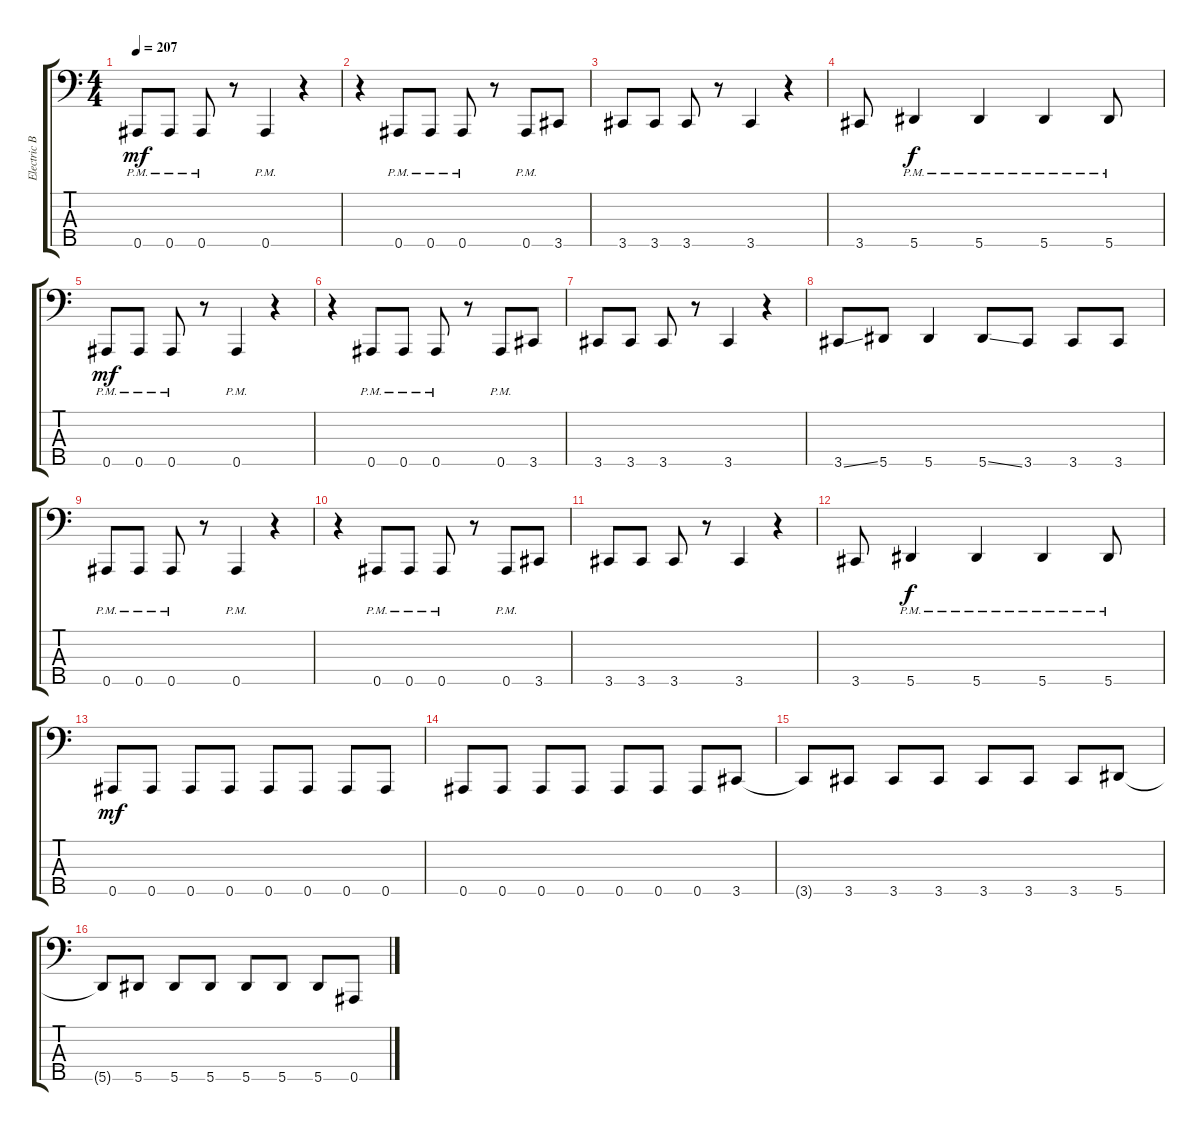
\track ("Electric Bass" "Electric B") {instrument electricbassfinger}
\staff {score tabs}
\tuning (F2 Db2 Ab1 Eb1 Bb0) {hide}
\ts (4 4)
\tempo 207
\clef f4
\ks c
0.5{pm}.8{dy mf} 0.5{pm}.8 0.5{pm}.8 r.8 0.5{pm}.4 r.4 |
r.4 0.5{pm}.8 0.5{pm}.8 0.5{pm}.8 r.8 0.5{pm}.8 3.5.8 |
3.5.8 3.5.8 3.5.8 r.8 3.5.4 r.4 |
3.5.8 5.5{pm}.4{dy f} 5.5{pm}.4 5.5{pm}.4 5.5{pm}.8 |
0.5{pm}.8{dy mf} 0.5{pm}.8 0.5{pm}.8 r.8 0.5{pm}.4 r.4 |
r.4 0.5{pm}.8 0.5{pm}.8 0.5{pm}.8 r.8 0.5{pm}.8 3.5.8 |
3.5.8 3.5.8 3.5.8 r.8 3.5.4 r.4 |
3.5{ss}.8 5.5.8 5.5.4 5.5{ss}.8 3.5.8 3.5.8 3.5.8 |
0.5{pm}.8 0.5{pm}.8 0.5{pm}.8 r.8 0.5{pm}.4 r.4 |
r.4 0.5{pm}.8 0.5{pm}.8 0.5{pm}.8 r.8 0.5{pm}.8 3.5.8 |
3.5.8 3.5.8 3.5.8 r.8 3.5.4 r.4 |
3.5.8 5.5{pm}.4{dy f} 5.5{pm}.4 5.5{pm}.4 5.5{pm}.8 |
0.5.8{dy mf} 0.5.8 0.5.8 0.5.8 0.5.8 0.5.8 0.5.8 0.5.8 |
0.5.8 0.5.8 0.5.8 0.5.8 0.5.8 0.5.8 0.5.8 3.5.8 |
3.5{t}.8 3.5.8 3.5.8 3.5.8 3.5.8 3.5.8 3.5.8 5.5.8 |
5.5{t}.8 5.5.8 5.5.8 5.5.8 5.5.8 5.5.8 5.5.8 0.5.8
